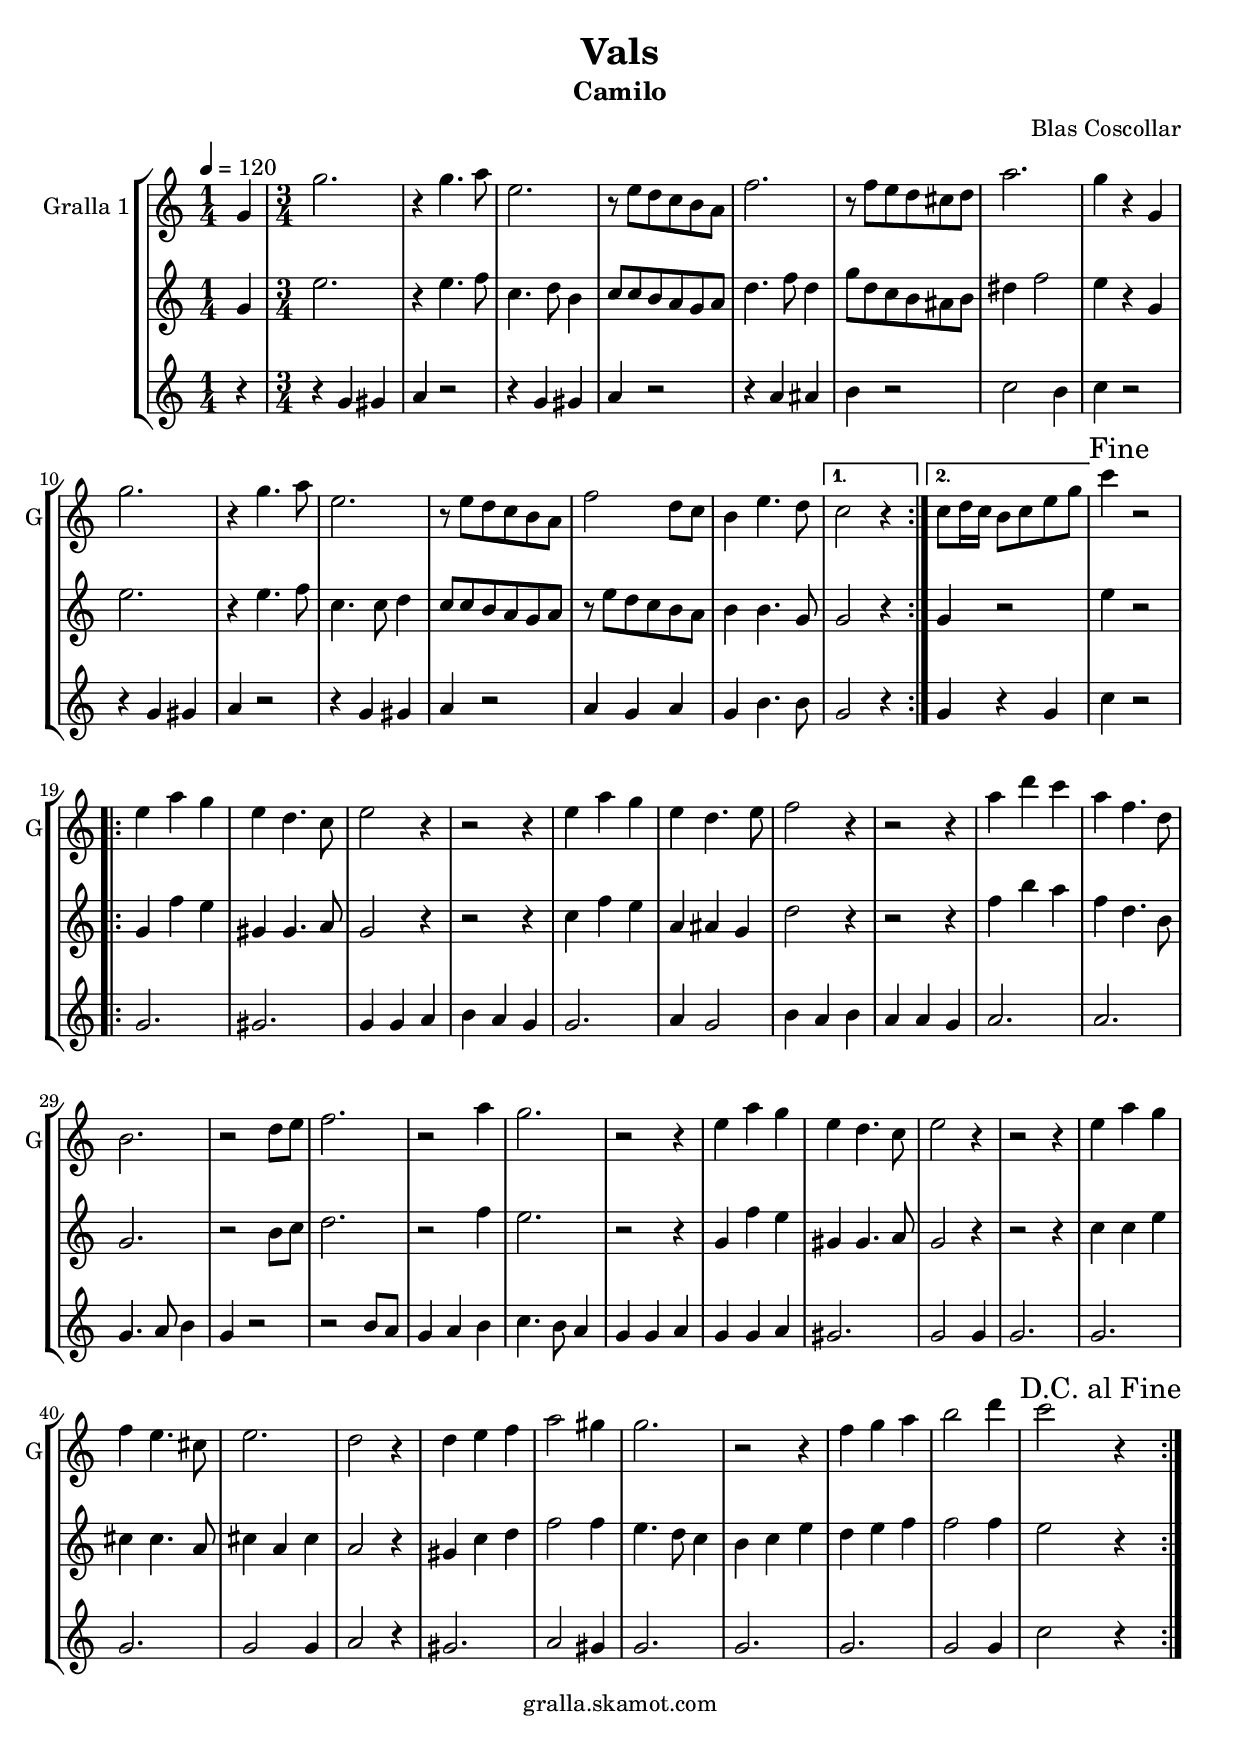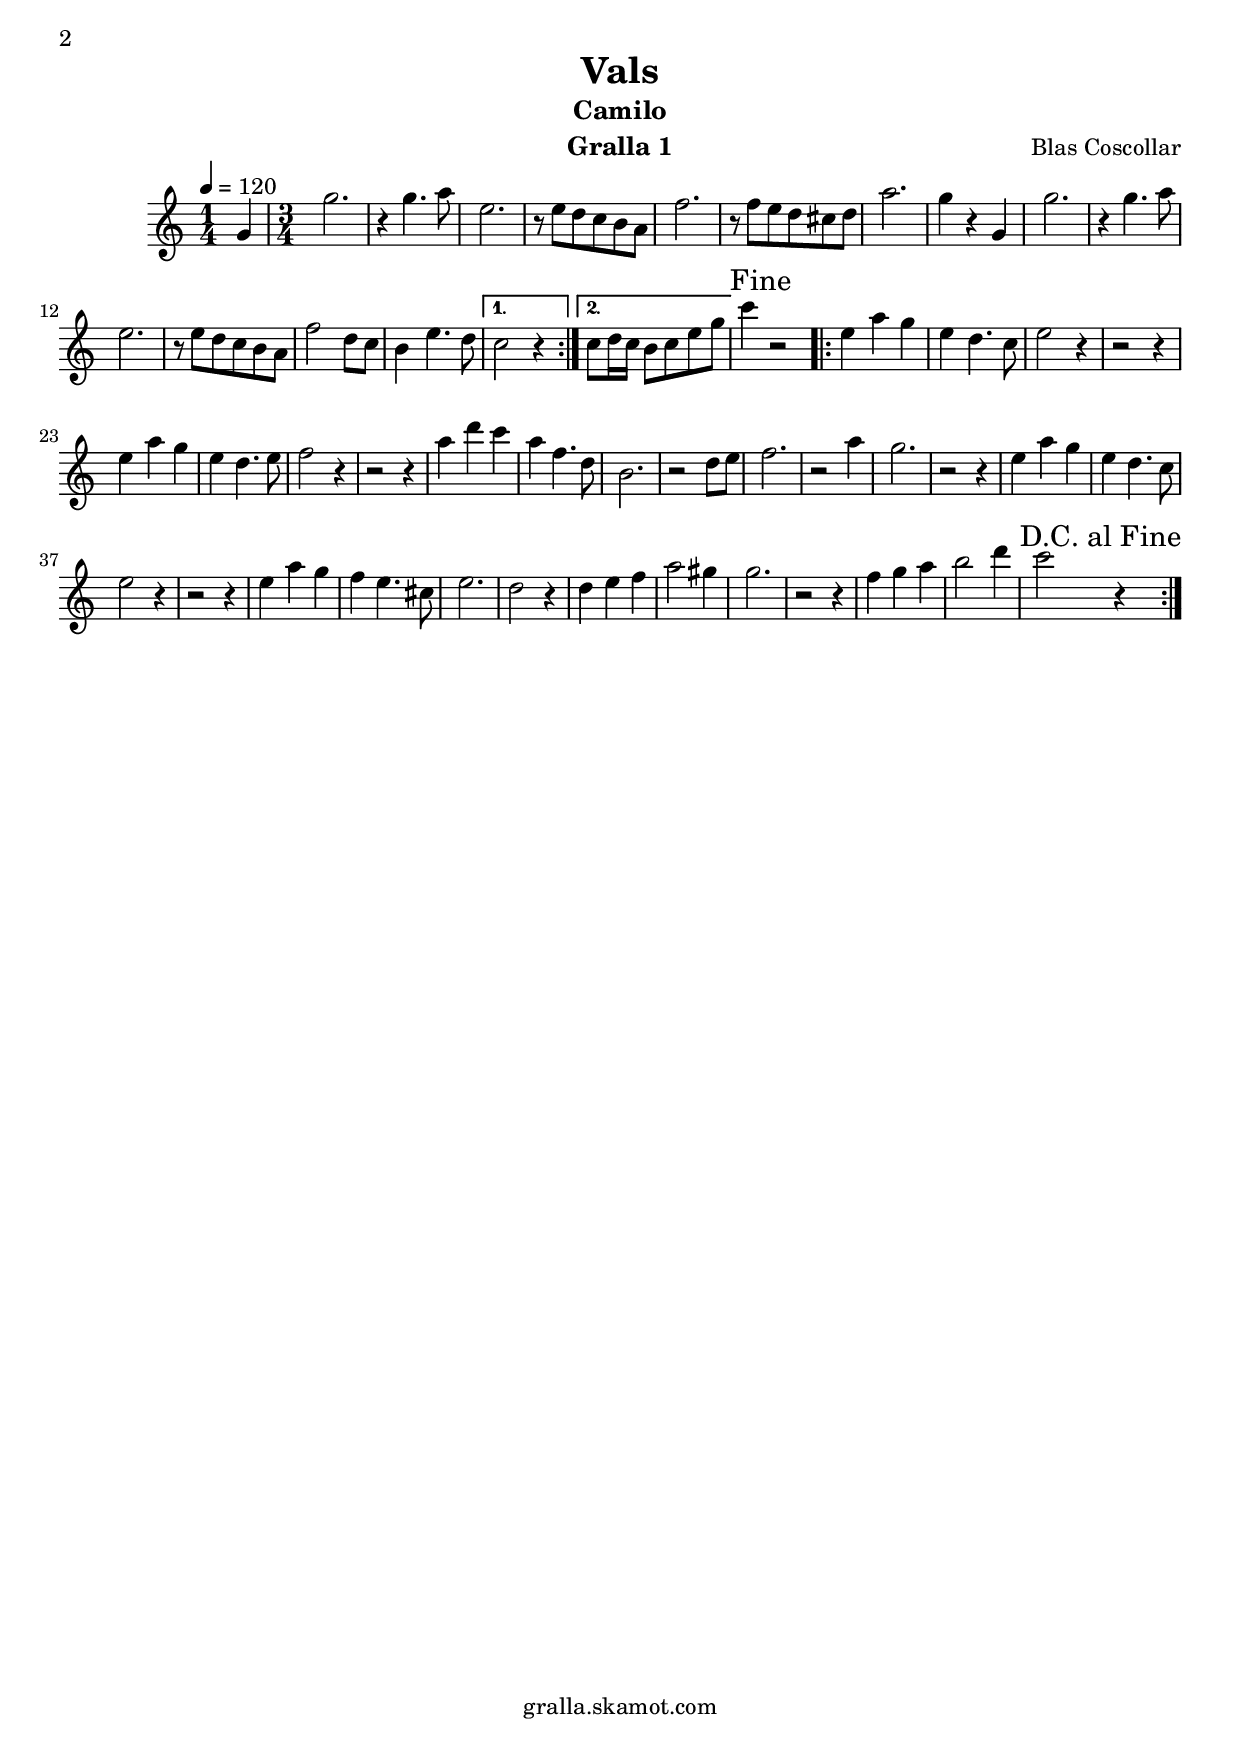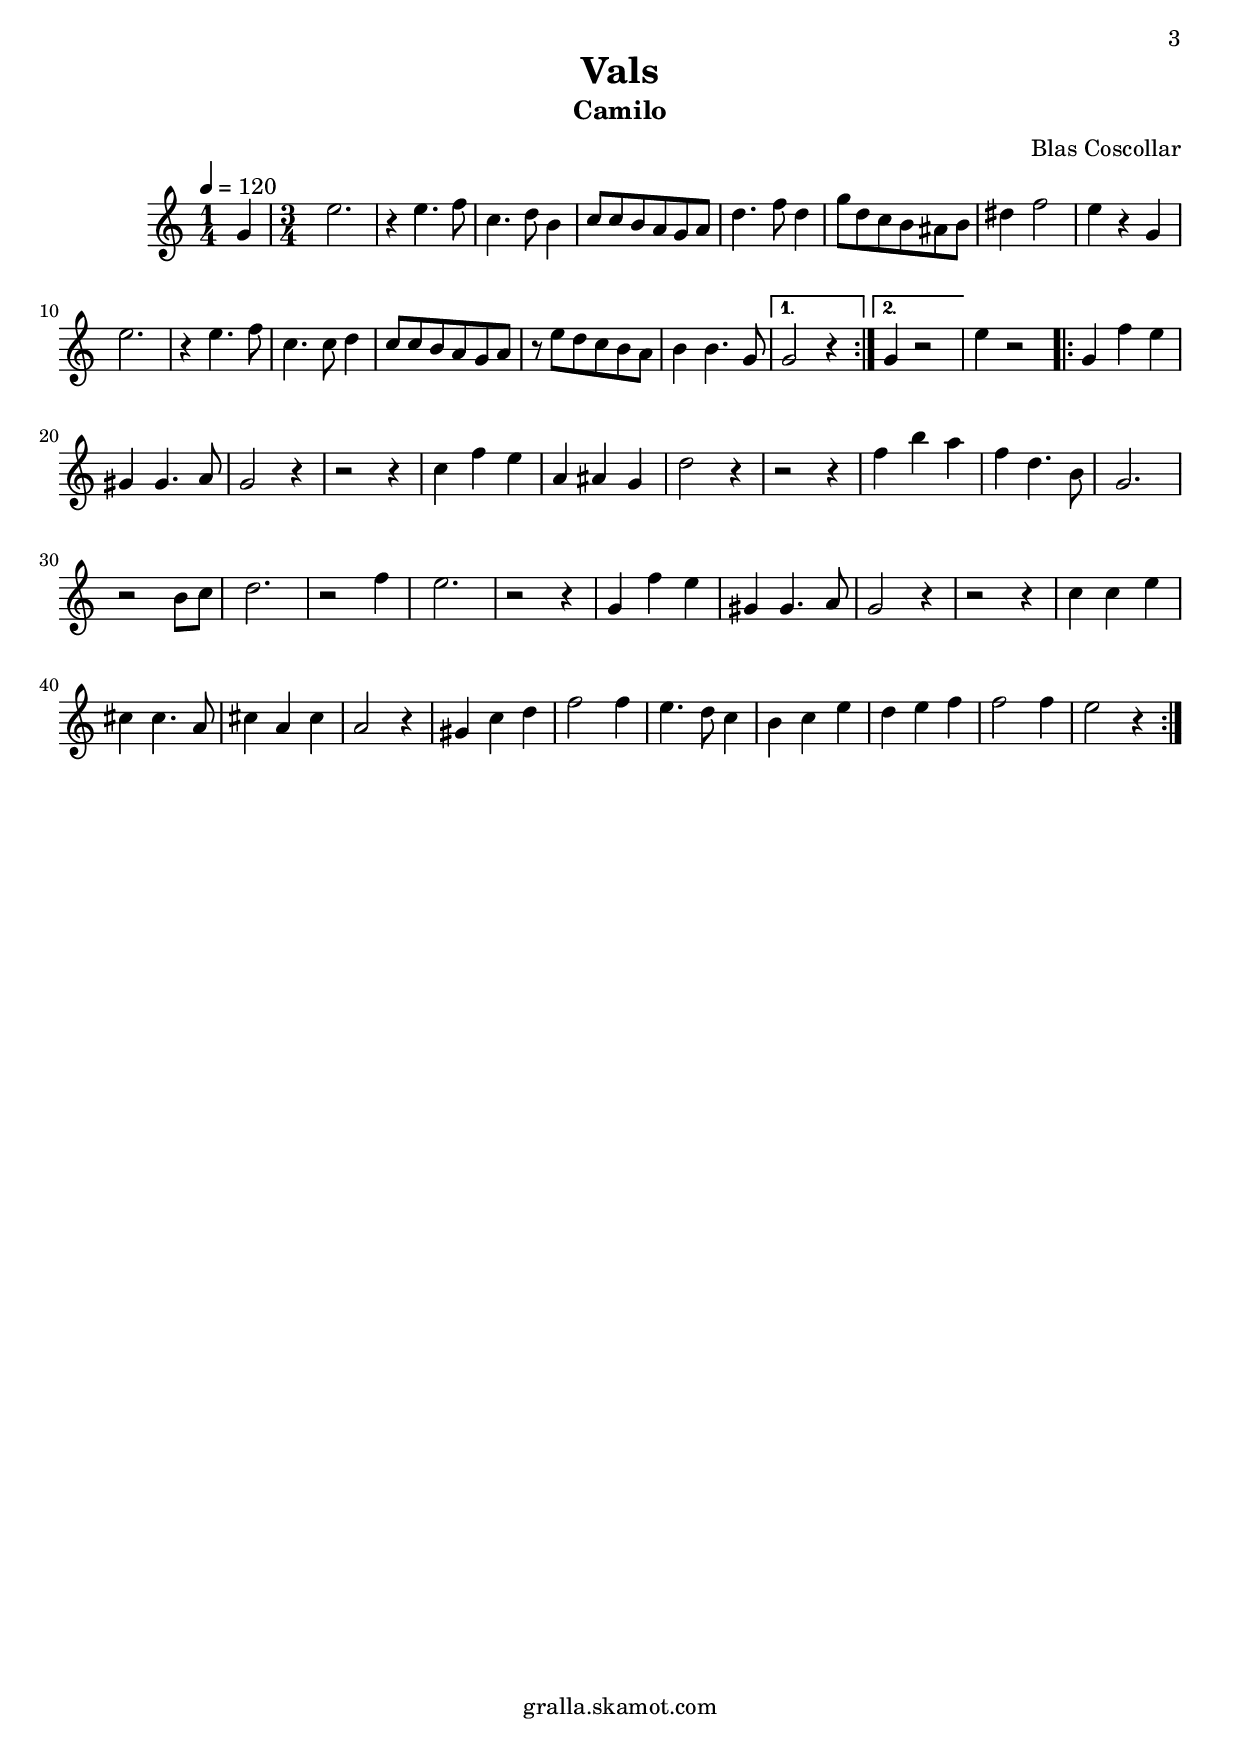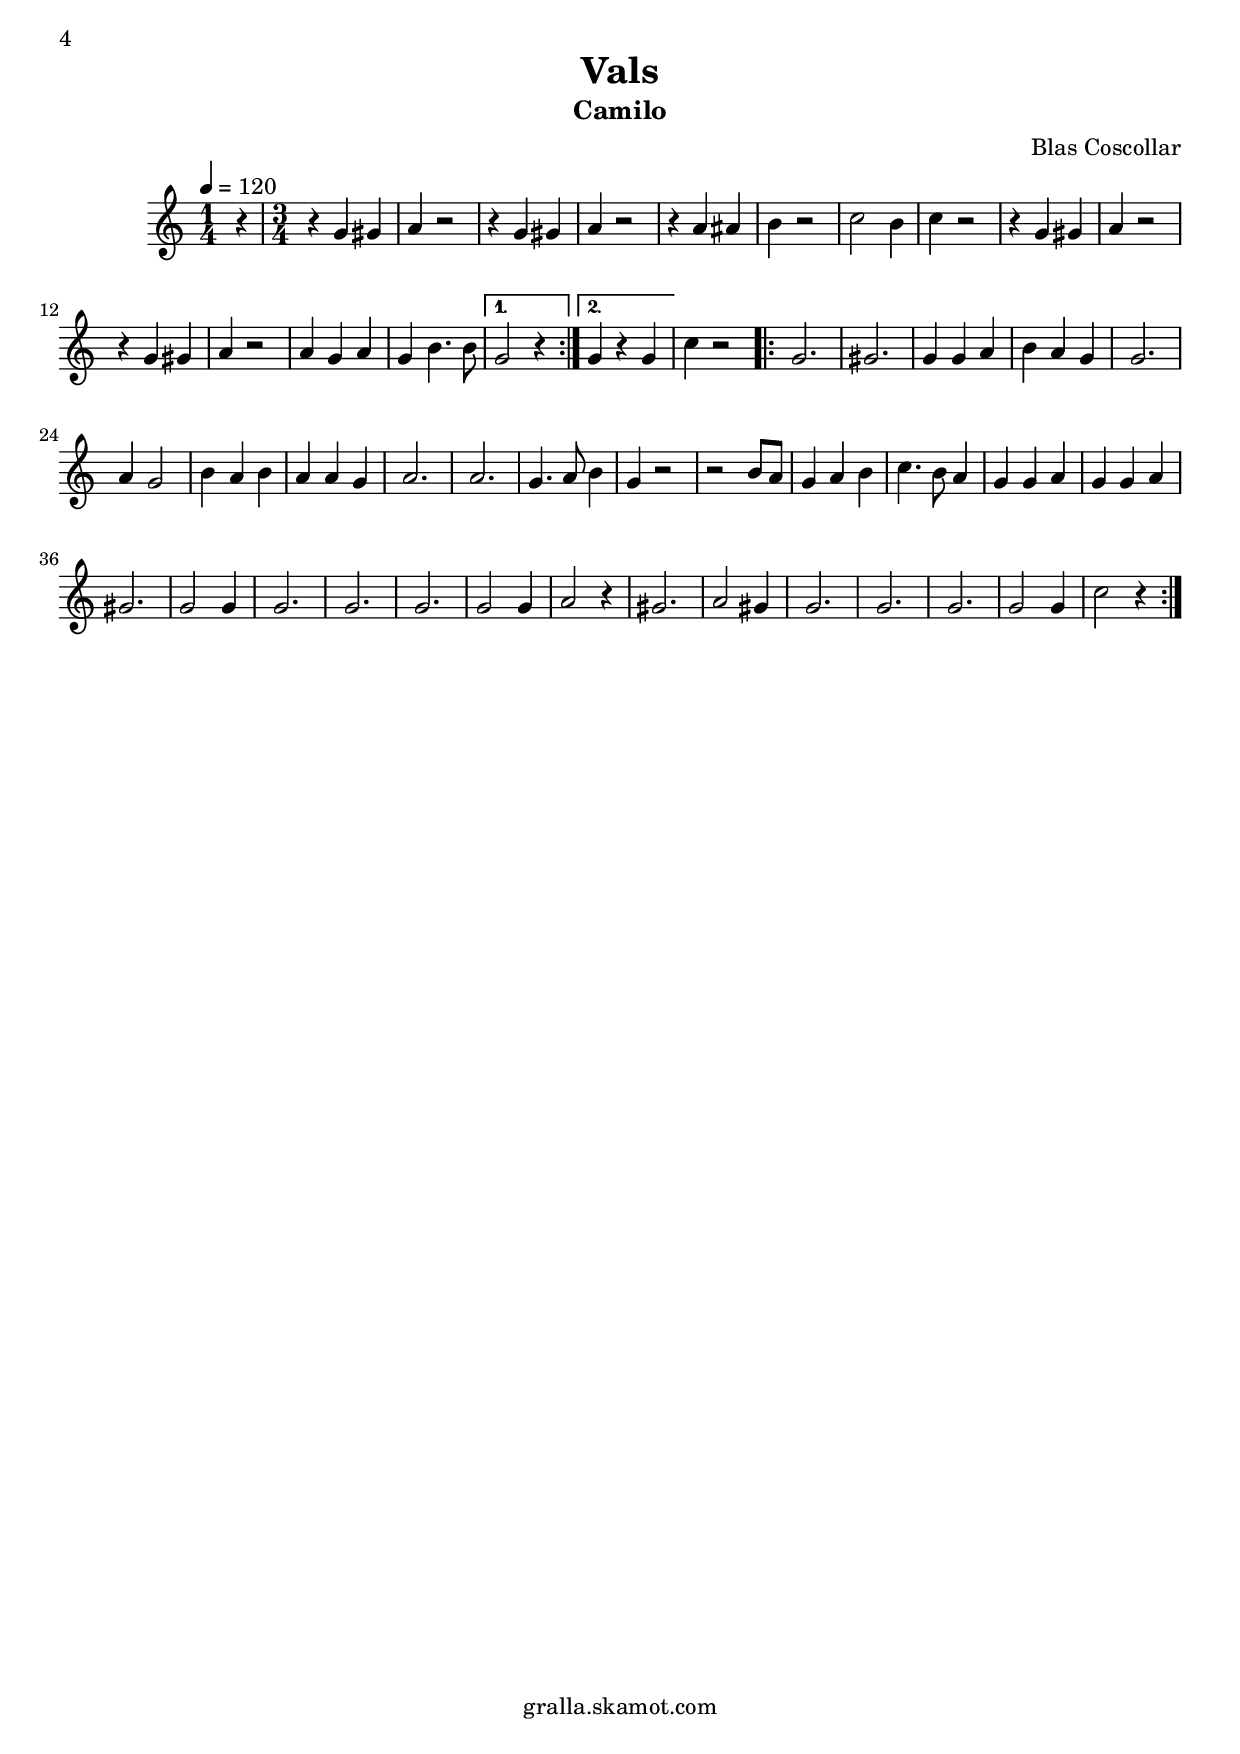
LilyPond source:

\version "2.16.2"

\header {
  dedication=""
  title="Vals"
  subtitle="Camilo"
  subsubtitle=""
  poet=""
  meter=""
  piece=""
  composer="Blas Coscollar"
  arranger=""
  opus=""
  instrument=""
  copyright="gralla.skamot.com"
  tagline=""
}

liniaroAa =
\relative g'
{
  \tempo 4=120
  \clef treble
  \key c \major
  \repeat volta 2 { \time 1/4 g4  |
  \time 3/4   g'2.  |
  r4 g4. a8  |
  e2.  |
  %05
  r8 e d c b a  |
  f'2.  |
  r8 f e d cis d  |
  a'2.  |
  g4 r g,  |
  %10
  g'2.  |
  r4 g4. a8  |
  e2.  |
  r8 e d c b a  |
  f'2 d8 c  |
  %15
  b4 e4. d8 }
  \alternative { { c2 r4 }
  { c8 d16 c b8 c e g } }
  \mark "Fine" c4 r2  |
  \repeat volta 2 { e,4 a g  |
  %20
  e4 d4. c8  |
  e2 r4  |
  r2 r4  |
  e4 a g  |
  e4 d4. e8  |
  %25
  f2 r4  |
  r2 r4  |
  a4 d c  |
  a4 f4. d8  |
  b2.  |
  %30
  r2 d8 e  |
  f2.  |
  r2 a4  |
  g2.  |
  r2 r4  |
  %35
  e4 a g  |
  e4 d4. c8  |
  e2 r4  |
  r2 r4  |
  e4 a g  |
  %40
  f4 e4. cis8  |
  e2.  |
  d2 r4  |
  d4 e f  |
  a2 gis4  |
  %45
  g2.  |
  r2 r4  |
  f4 g a  |
  b2 d4  |
  \mark "D.C. al Fine" c2 r4  | }
}

liniaroAb =
\relative g'
{
  \tempo 4=120
  \clef treble
  \key c \major
  \repeat volta 2 { \time 1/4 g4  |
  \time 3/4   e'2.  |
  r4 e4. f8  |
  c4. d8 b4  |
  %05
  c8 c b a g a  |
  d4. f8 d4  |
  g8 d c b ais b  |
  dis4 f2  |
  e4 r g,  |
  %10
  e'2.  |
  r4 e4. f8  |
  c4. c8 d4  |
  c8 c b a g a  |
  r8 e' d c b a  |
  %15
  b4 b4. g8 }
  \alternative { { g2 r4 }
  { g4 r2 } }
  e'4 r2  |
  \repeat volta 2 { g,4 f' e  |
  %20
  gis,4 gis4. a8  |
  g2 r4  |
  r2 r4  |
  c4 f e  |
  a,4 ais g  |
  %25
  d'2 r4  |
  r2 r4  |
  f4 b a  |
  f4 d4. b8  |
  g2.  |
  %30
  r2 b8 c  |
  d2.  |
  r2 f4  |
  e2.  |
  r2 r4  |
  %35
  g,4 f' e  |
  gis,4 gis4. a8  |
  g2 r4  |
  r2 r4  |
  c4 c e  |
  %40
  cis4 cis4. a8  |
  cis4 a cis  |
  a2 r4  |
  gis4 c d  |
  f2 f4  |
  %45
  e4. d8 c4  |
  b4 c e  |
  d4 e f  |
  f2 f4  |
  e2 r4  | }
}

liniaroAc =
\relative g'
{
  \tempo 4=120
  \clef treble
  \key c \major
  \repeat volta 2 { \time 1/4 r4  |
  \time 3/4   r4 g gis  |
  a4 r2  |
  r4 g gis  |
  %05
  a4 r2  |
  r4 a ais  |
  b4 r2  |
  c2 b4  |
  c4 r2  |
  %10
  r4 g gis  |
  a4 r2  |
  r4 g gis  |
  a4 r2  |
  a4 g a  |
  %15
  g4 b4. b8 }
  \alternative { { g2 r4 }
  { g4 r g } }
  c4 r2  |
  \repeat volta 2 { g2.  |
  %20
  gis2.  |
  g4 g a  |
  b4 a g  |
  g2.  |
  a4 g2  |
  %25
  b4 a b  |
  a4 a g  |
  a2.  |
  a2.  |
  g4. a8 b4  |
  %30
  g4 r2  |
  r2 b8 a  |
  g4 a b  |
  c4. b8 a4  |
  g4 g a  |
  %35
  g4 g a  |
  gis2.  |
  g2 g4  |
  g2.  |
  g2.  |
  %40
  g2.  |
  g2 g4  |
  a2 r4  |
  gis2.  |
  a2 gis4  |
  %45
  g2.  |
  g2.  |
  g2.  |
  g2 g4  |
  c2 r4  | }
}

\bookpart {
  \score {
    \new StaffGroup {
      \override Score.RehearsalMark #'self-alignment-X = #LEFT
      <<
        \new Staff \with {instrumentName = #"Gralla 1" shortInstrumentName = #"G"} \liniaroAa
        \new Staff \with {instrumentName = #"" shortInstrumentName = #" "} \liniaroAb
        \new Staff \with {instrumentName = #"" shortInstrumentName = #" "} \liniaroAc
      >>
    }
    \layout {}
  }
  \score { \unfoldRepeats
    \new StaffGroup {
      \override Score.RehearsalMark #'self-alignment-X = #LEFT
      <<
        \new Staff \with {instrumentName = #"Gralla 1" shortInstrumentName = #"G"} \liniaroAa
        \new Staff \with {instrumentName = #"" shortInstrumentName = #" "} \liniaroAb
        \new Staff \with {instrumentName = #"" shortInstrumentName = #" "} \liniaroAc
      >>
    }
    \midi {
      \set Staff.midiInstrument = "oboe"
      \set DrumStaff.midiInstrument = "drums"
    }
  }
}

\bookpart {
  \header {instrument="Gralla 1"}
  \score {
    \new StaffGroup {
      \override Score.RehearsalMark #'self-alignment-X = #LEFT
      <<
        \new Staff \liniaroAa
      >>
    }
    \layout {}
  }
  \score { \unfoldRepeats
    \new StaffGroup {
      \override Score.RehearsalMark #'self-alignment-X = #LEFT
      <<
        \new Staff \liniaroAa
      >>
    }
    \midi {
      \set Staff.midiInstrument = "oboe"
      \set DrumStaff.midiInstrument = "drums"
    }
  }
}

\bookpart {
  \header {instrument=""}
  \score {
    \new StaffGroup {
      \override Score.RehearsalMark #'self-alignment-X = #LEFT
      <<
        \new Staff \liniaroAb
      >>
    }
    \layout {}
  }
  \score { \unfoldRepeats
    \new StaffGroup {
      \override Score.RehearsalMark #'self-alignment-X = #LEFT
      <<
        \new Staff \liniaroAb
      >>
    }
    \midi {
      \set Staff.midiInstrument = "oboe"
      \set DrumStaff.midiInstrument = "drums"
    }
  }
}

\bookpart {
  \header {instrument=""}
  \score {
    \new StaffGroup {
      \override Score.RehearsalMark #'self-alignment-X = #LEFT
      <<
        \new Staff \liniaroAc
      >>
    }
    \layout {}
  }
  \score { \unfoldRepeats
    \new StaffGroup {
      \override Score.RehearsalMark #'self-alignment-X = #LEFT
      <<
        \new Staff \liniaroAc
      >>
    }
    \midi {
      \set Staff.midiInstrument = "oboe"
      \set DrumStaff.midiInstrument = "drums"
    }
  }
}

